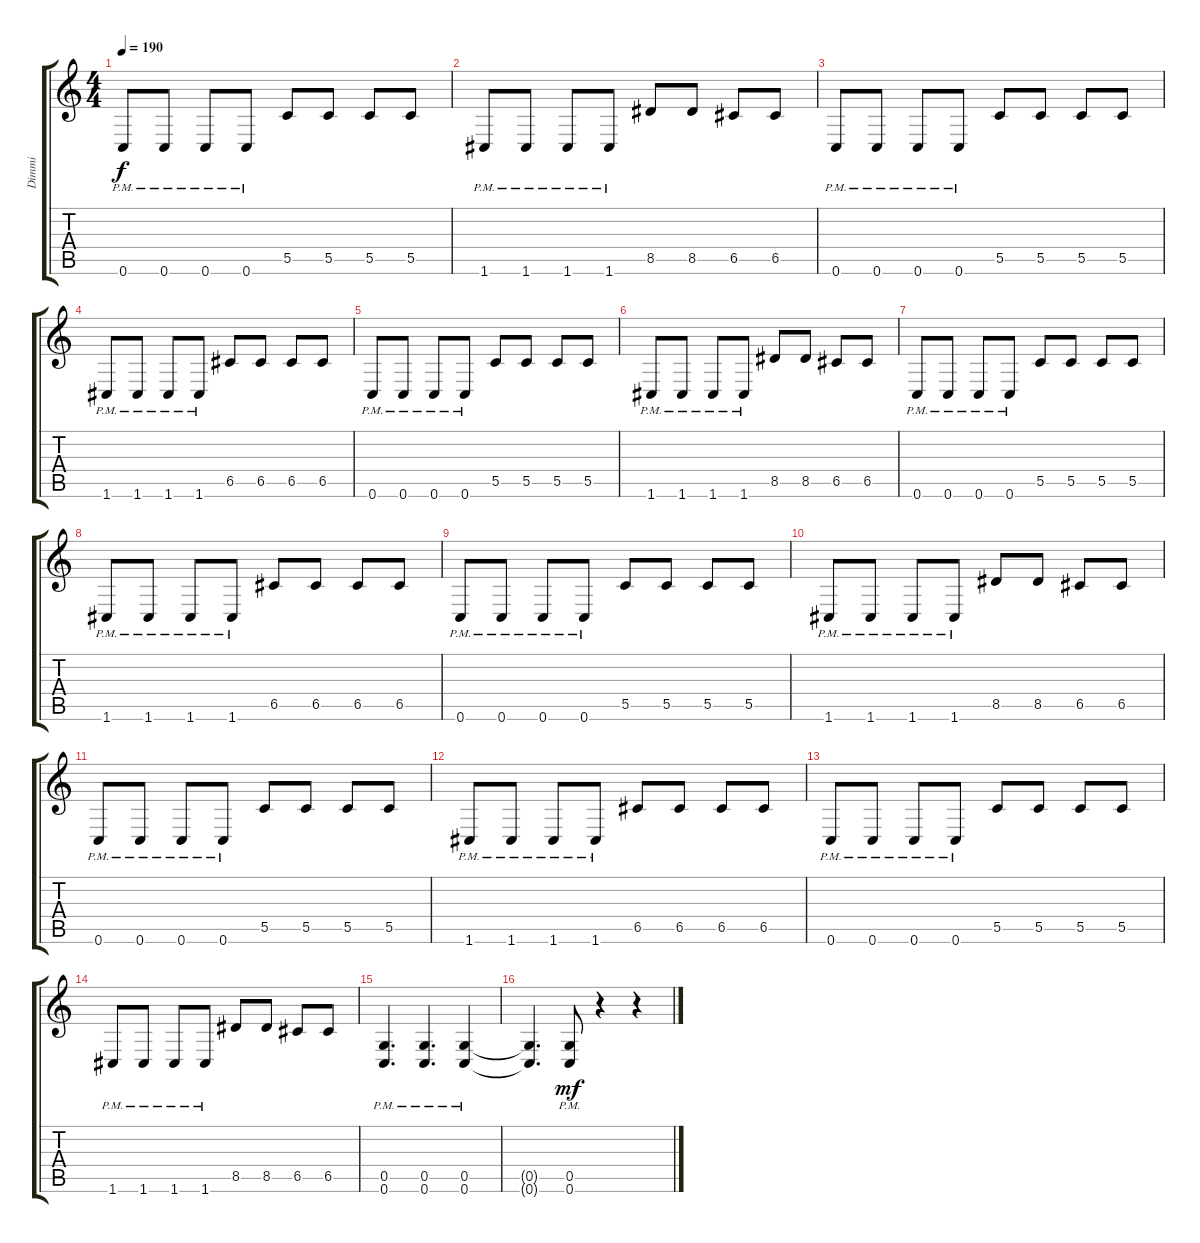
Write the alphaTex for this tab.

\track ("Dimmi" "Dimmi") {instrument overdrivenguitar}
\staff {score tabs}
\tuning (D4 A3 F3 C3 G2 C2) {hide}
\ts (4 4)
\tempo 190
\clef g2
\ks c
0.6{pm}.8{dy f} 0.6{pm}.8 0.6{pm}.8 0.6{pm}.8 5.5.8 5.5.8 5.5.8 5.5.8 |
1.6{pm}.8 1.6{pm}.8 1.6{pm}.8 1.6{pm}.8 8.5.8 8.5.8 6.5.8 6.5.8 |
0.6{pm}.8 0.6{pm}.8 0.6{pm}.8 0.6{pm}.8 5.5.8 5.5.8 5.5.8 5.5.8 |
1.6{pm}.8 1.6{pm}.8 1.6{pm}.8 1.6{pm}.8 6.5.8 6.5.8 6.5.8 6.5.8 |
0.6{pm}.8 0.6{pm}.8 0.6{pm}.8 0.6{pm}.8 5.5.8 5.5.8 5.5.8 5.5.8 |
1.6{pm}.8 1.6{pm}.8 1.6{pm}.8 1.6{pm}.8 8.5.8 8.5.8 6.5.8 6.5.8 |
0.6{pm}.8 0.6{pm}.8 0.6{pm}.8 0.6{pm}.8 5.5.8 5.5.8 5.5.8 5.5.8 |
1.6{pm}.8 1.6{pm}.8 1.6{pm}.8 1.6{pm}.8 6.5.8 6.5.8 6.5.8 6.5.8 |
0.6{pm}.8 0.6{pm}.8 0.6{pm}.8 0.6{pm}.8 5.5.8 5.5.8 5.5.8 5.5.8 |
1.6{pm}.8 1.6{pm}.8 1.6{pm}.8 1.6{pm}.8 8.5.8 8.5.8 6.5.8 6.5.8 |
0.6{pm}.8 0.6{pm}.8 0.6{pm}.8 0.6{pm}.8 5.5.8 5.5.8 5.5.8 5.5.8 |
1.6{pm}.8 1.6{pm}.8 1.6{pm}.8 1.6{pm}.8 6.5.8 6.5.8 6.5.8 6.5.8 |
0.6{pm}.8 0.6{pm}.8 0.6{pm}.8 0.6{pm}.8 5.5.8 5.5.8 5.5.8 5.5.8 |
1.6{pm}.8 1.6{pm}.8 1.6{pm}.8 1.6{pm}.8 8.5.8 8.5.8 6.5.8 6.5.8 |
(0.5{pm} 0.6{pm}).4{d} (0.5{pm} 0.6{pm}).4{d} (0.5{pm} 0.6{pm}).4 |
(0.5{t} 0.6{t}).4{d} (0.5{pm} 0.6{pm}).8{dy mf} r.4 r.4
